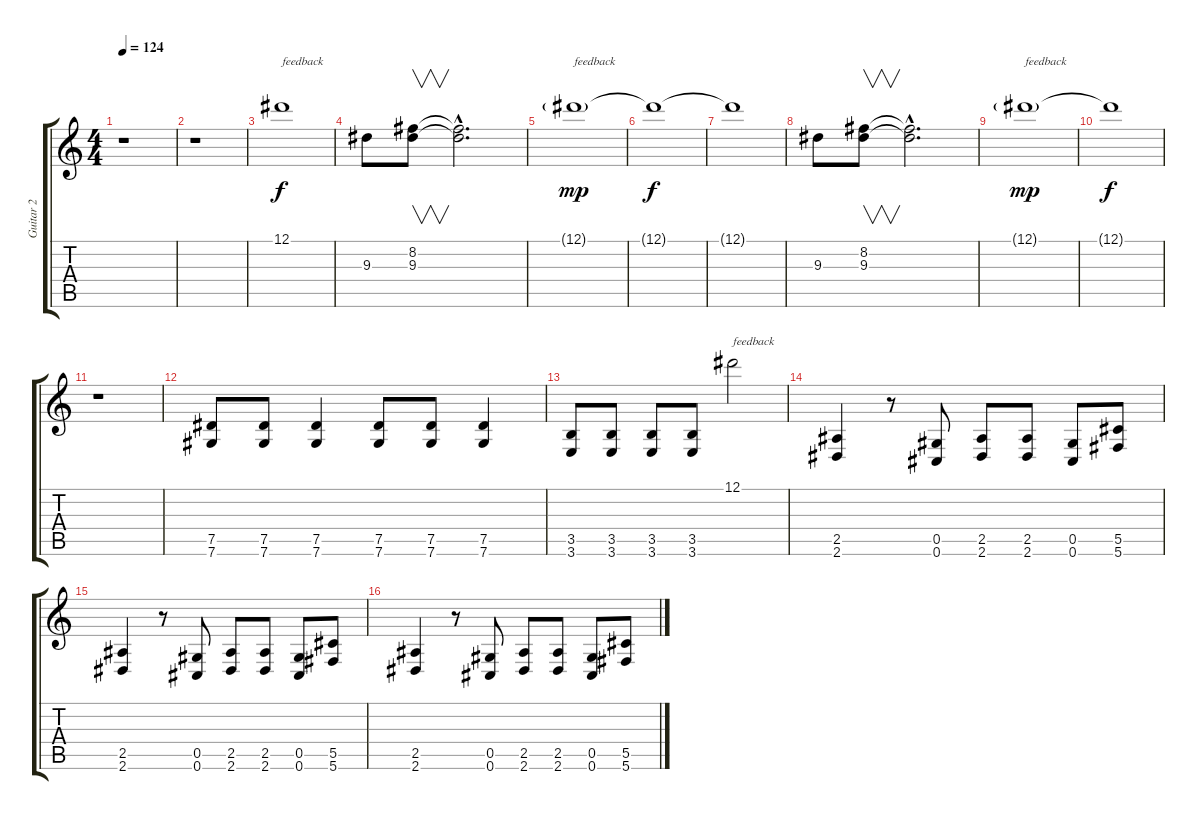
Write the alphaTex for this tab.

\track ("Guitar 2" "Guitar 2") {instrument distortionguitar}
\staff {score tabs}
\tuning (Eb4 Bb3 Gb3 Db3 Ab2 Db2) {hide}
\ts (4 4)
\tempo 124
\clef g2
\ks c
r.1{dy f} |
r.1 |
12.1.1{txt "feedback"} |
9.3.8 (8.2 9.3).8{v} (8.2{hac t} 9.3{hac t}).2{d} |
12.1{g}.1{txt "feedback" dy mp} |
12.1{t}.1{dy f} |
12.1{t}.1 |
9.3.8 (8.2 9.3).8{v} (8.2{hac t} 9.3{hac t}).2{d} |
12.1{g}.1{txt "feedback" dy mp} |
12.1{t}.1{dy f} |
r.1 |
(7.5 7.6).8 (7.5 7.6).8 (7.5 7.6).4 (7.5 7.6).8 (7.5 7.6).8 (7.5 7.6).4 |
(3.5 3.6).8 (3.5 3.6).8 (3.5 3.6).8 (3.5 3.6).8 12.1.2{txt "feedback"} |
(2.5 2.6).4 r.8 (0.5 0.6).8 (2.5 2.6).8 (2.5 2.6).8 (0.5 0.6).8 (5.5 5.6).8 |
(2.5 2.6).4 r.8 (0.5 0.6).8 (2.5 2.6).8 (2.5 2.6).8 (0.5 0.6).8 (5.5 5.6).8 |
(2.5 2.6).4 r.8 (0.5 0.6).8 (2.5 2.6).8 (2.5 2.6).8 (0.5 0.6).8 (5.5 5.6).8
